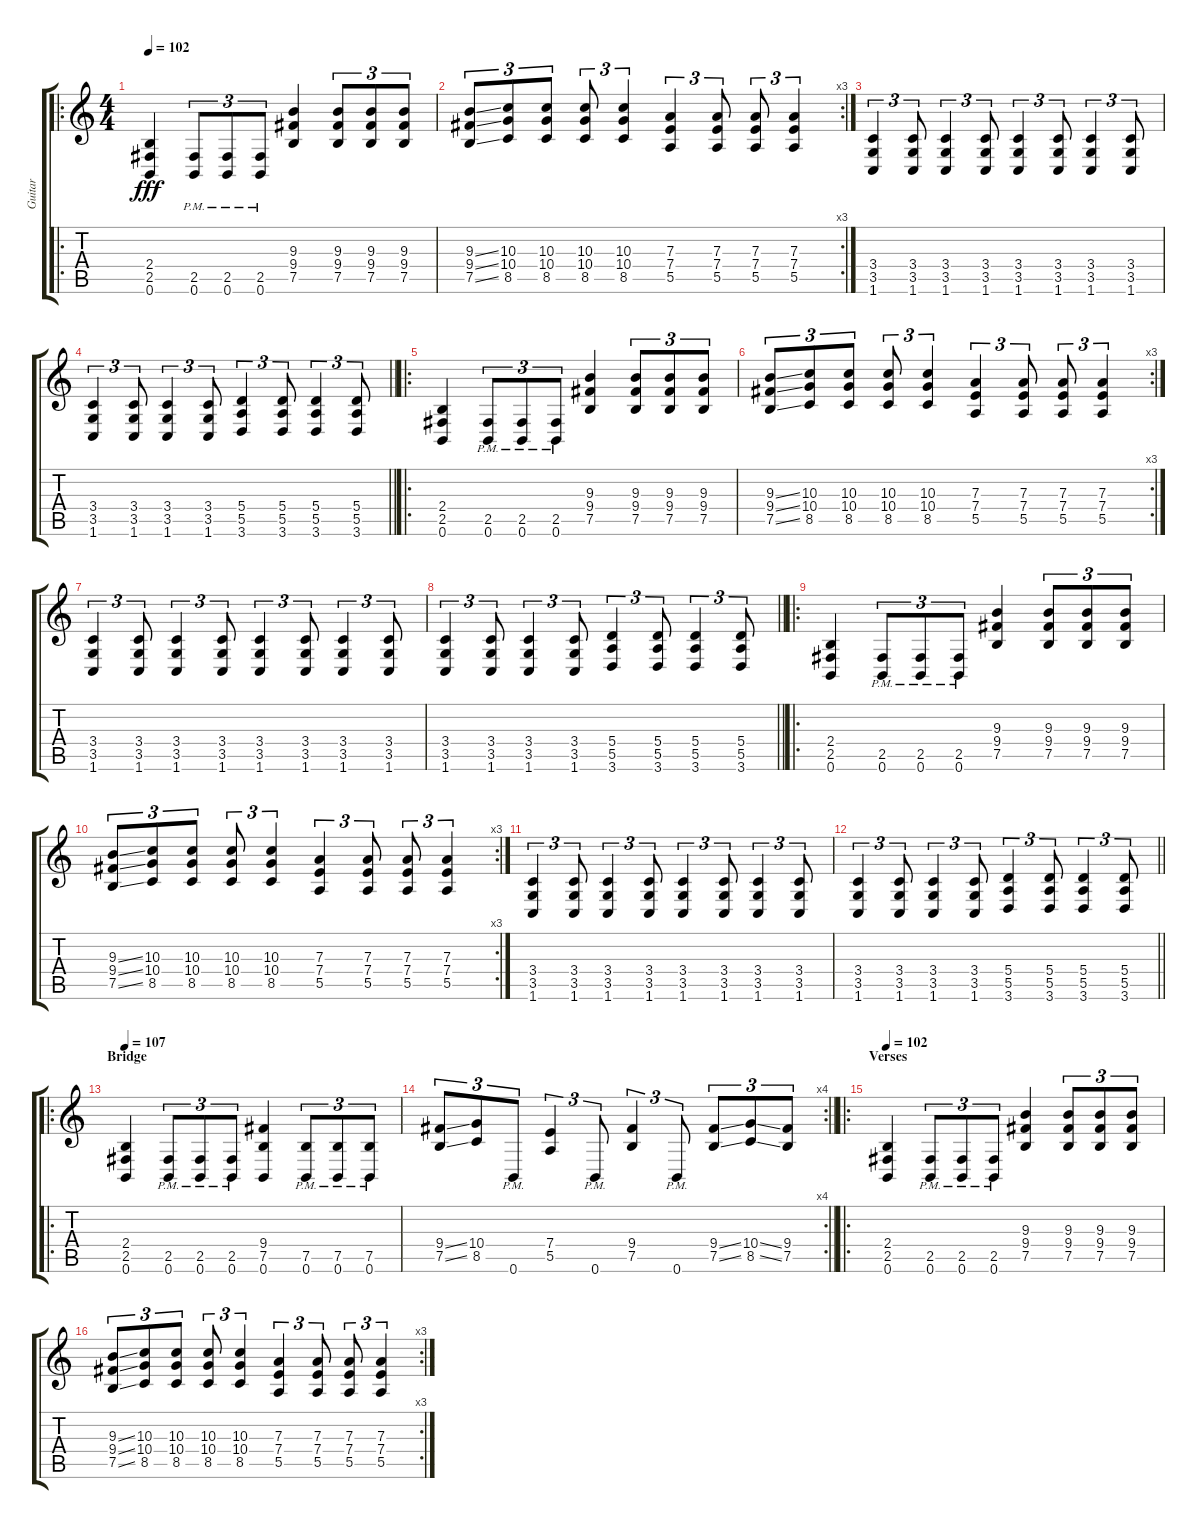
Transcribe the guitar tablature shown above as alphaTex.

\track ("Guitar" "Guitar") {instrument distortionguitar}
\staff {score tabs}
\tuning (B3 Gb3 D3 A2 E2 B1) {hide}
\ro
\ts (4 4)
\tempo 102
\clef g2
\ks c
(2.4 2.5 0.6).4{dy fff} (2.5{pm} 0.6{pm}).8{tu (3 2)} (2.5{pm} 0.6{pm}).8{tu (3 2)} (2.5{pm} 0.6{pm}).8{tu (3 2)} (9.3 9.4 7.5).4 (9.3 9.4 7.5).8{tu (3 2)} (9.3 9.4 7.5).8{tu (3 2)} (9.3 9.4 7.5).8{tu (3 2)} |
\rc 3
(9.3{ss} 9.4{ss} 7.5{ss}).8{tu (3 2)} (10.3 10.4 8.5).8{tu (3 2)} (10.3 10.4 8.5).8{tu (3 2)} (10.3 10.4 8.5).8{tu (3 2)} (10.3 10.4 8.5).4{tu (3 2)} (7.3 7.4 5.5).4{tu (3 2)} (7.3 7.4 5.5).8{tu (3 2)} (7.3 7.4 5.5).8{tu (3 2)} (7.3 7.4 5.5).4{tu (3 2)} |
(3.4 3.5 1.6).4{tu (3 2)} (3.4 3.5 1.6).8{tu (3 2)} (3.4 3.5 1.6).4{tu (3 2)} (3.4 3.5 1.6).8{tu (3 2)} (3.4 3.5 1.6).4{tu (3 2)} (3.4 3.5 1.6).8{tu (3 2)} (3.4 3.5 1.6).4{tu (3 2)} (3.4 3.5 1.6).8{tu (3 2)} |
\barLineRight lightlight
(3.4 3.5 1.6).4{tu (3 2)} (3.4 3.5 1.6).8{tu (3 2)} (3.4 3.5 1.6).4{tu (3 2)} (3.4 3.5 1.6).8{tu (3 2)} (5.4 5.5 3.6).4{tu (3 2)} (5.4 5.5 3.6).8{tu (3 2)} (5.4 5.5 3.6).4{tu (3 2)} (5.4 5.5 3.6).8{tu (3 2)} |
\ro
(2.4 2.5 0.6).4 (2.5{pm} 0.6{pm}).8{tu (3 2)} (2.5{pm} 0.6{pm}).8{tu (3 2)} (2.5{pm} 0.6{pm}).8{tu (3 2)} (9.3 9.4 7.5).4 (9.3 9.4 7.5).8{tu (3 2)} (9.3 9.4 7.5).8{tu (3 2)} (9.3 9.4 7.5).8{tu (3 2)} |
\rc 3
(9.3{ss} 9.4{ss} 7.5{ss}).8{tu (3 2)} (10.3 10.4 8.5).8{tu (3 2)} (10.3 10.4 8.5).8{tu (3 2)} (10.3 10.4 8.5).8{tu (3 2)} (10.3 10.4 8.5).4{tu (3 2)} (7.3 7.4 5.5).4{tu (3 2)} (7.3 7.4 5.5).8{tu (3 2)} (7.3 7.4 5.5).8{tu (3 2)} (7.3 7.4 5.5).4{tu (3 2)} |
(3.4 3.5 1.6).4{tu (3 2)} (3.4 3.5 1.6).8{tu (3 2)} (3.4 3.5 1.6).4{tu (3 2)} (3.4 3.5 1.6).8{tu (3 2)} (3.4 3.5 1.6).4{tu (3 2)} (3.4 3.5 1.6).8{tu (3 2)} (3.4 3.5 1.6).4{tu (3 2)} (3.4 3.5 1.6).8{tu (3 2)} |
\barLineRight lightlight
(3.4 3.5 1.6).4{tu (3 2)} (3.4 3.5 1.6).8{tu (3 2)} (3.4 3.5 1.6).4{tu (3 2)} (3.4 3.5 1.6).8{tu (3 2)} (5.4 5.5 3.6).4{tu (3 2)} (5.4 5.5 3.6).8{tu (3 2)} (5.4 5.5 3.6).4{tu (3 2)} (5.4 5.5 3.6).8{tu (3 2)} |
\ro
(2.4 2.5 0.6).4 (2.5{pm} 0.6{pm}).8{tu (3 2)} (2.5{pm} 0.6{pm}).8{tu (3 2)} (2.5{pm} 0.6{pm}).8{tu (3 2)} (9.3 9.4 7.5).4 (9.3 9.4 7.5).8{tu (3 2)} (9.3 9.4 7.5).8{tu (3 2)} (9.3 9.4 7.5).8{tu (3 2)} |
\rc 3
(9.3{ss} 9.4{ss} 7.5{ss}).8{tu (3 2)} (10.3 10.4 8.5).8{tu (3 2)} (10.3 10.4 8.5).8{tu (3 2)} (10.3 10.4 8.5).8{tu (3 2)} (10.3 10.4 8.5).4{tu (3 2)} (7.3 7.4 5.5).4{tu (3 2)} (7.3 7.4 5.5).8{tu (3 2)} (7.3 7.4 5.5).8{tu (3 2)} (7.3 7.4 5.5).4{tu (3 2)} |
(3.4 3.5 1.6).4{tu (3 2)} (3.4 3.5 1.6).8{tu (3 2)} (3.4 3.5 1.6).4{tu (3 2)} (3.4 3.5 1.6).8{tu (3 2)} (3.4 3.5 1.6).4{tu (3 2)} (3.4 3.5 1.6).8{tu (3 2)} (3.4 3.5 1.6).4{tu (3 2)} (3.4 3.5 1.6).8{tu (3 2)} |
\barLineRight lightlight
(3.4 3.5 1.6).4{tu (3 2)} (3.4 3.5 1.6).8{tu (3 2)} (3.4 3.5 1.6).4{tu (3 2)} (3.4 3.5 1.6).8{tu (3 2)} (5.4 5.5 3.6).4{tu (3 2)} (5.4 5.5 3.6).8{tu (3 2)} (5.4 5.5 3.6).4{tu (3 2)} (5.4 5.5 3.6).8{tu (3 2)} |
\ro
\section ("" "Bridge")
\tempo 107
(2.4 2.5 0.6).4 (2.5{pm} 0.6{pm}).8{tu (3 2)} (2.5{pm} 0.6{pm}).8{tu (3 2)} (2.5{pm} 0.6{pm}).8{tu (3 2)} (9.4 7.5 0.6).4 (7.5{pm} 0.6{pm}).8{tu (3 2)} (7.5{pm} 0.6{pm}).8{tu (3 2)} (7.5{pm} 0.6{pm}).8{tu (3 2)} |
\rc 4
\barLineRight lightlight
(9.4{ss} 7.5{ss}).8{tu (3 2)} (10.4 8.5).8{tu (3 2)} 0.6{pm}.8{tu (3 2)} (7.4 5.5).4{tu (3 2)} 0.6{pm}.8{tu (3 2)} (9.4 7.5).4{tu (3 2)} 0.6{pm}.8{tu (3 2)} (9.4{ss} 7.5{ss}).8{tu (3 2)} (10.4{ss} 8.5{ss}).8{tu (3 2)} (9.4 7.5).8{tu (3 2)} |
\ro
\section ("" "Verses")
\tempo 102
(2.4 2.5 0.6).4 (2.5{pm} 0.6{pm}).8{tu (3 2)} (2.5{pm} 0.6{pm}).8{tu (3 2)} (2.5{pm} 0.6{pm}).8{tu (3 2)} (9.3 9.4 7.5).4 (9.3 9.4 7.5).8{tu (3 2)} (9.3 9.4 7.5).8{tu (3 2)} (9.3 9.4 7.5).8{tu (3 2)} |
\rc 3
(9.3{ss} 9.4{ss} 7.5{ss}).8{tu (3 2)} (10.3 10.4 8.5).8{tu (3 2)} (10.3 10.4 8.5).8{tu (3 2)} (10.3 10.4 8.5).8{tu (3 2)} (10.3 10.4 8.5).4{tu (3 2)} (7.3 7.4 5.5).4{tu (3 2)} (7.3 7.4 5.5).8{tu (3 2)} (7.3 7.4 5.5).8{tu (3 2)} (7.3 7.4 5.5).4{tu (3 2)}
